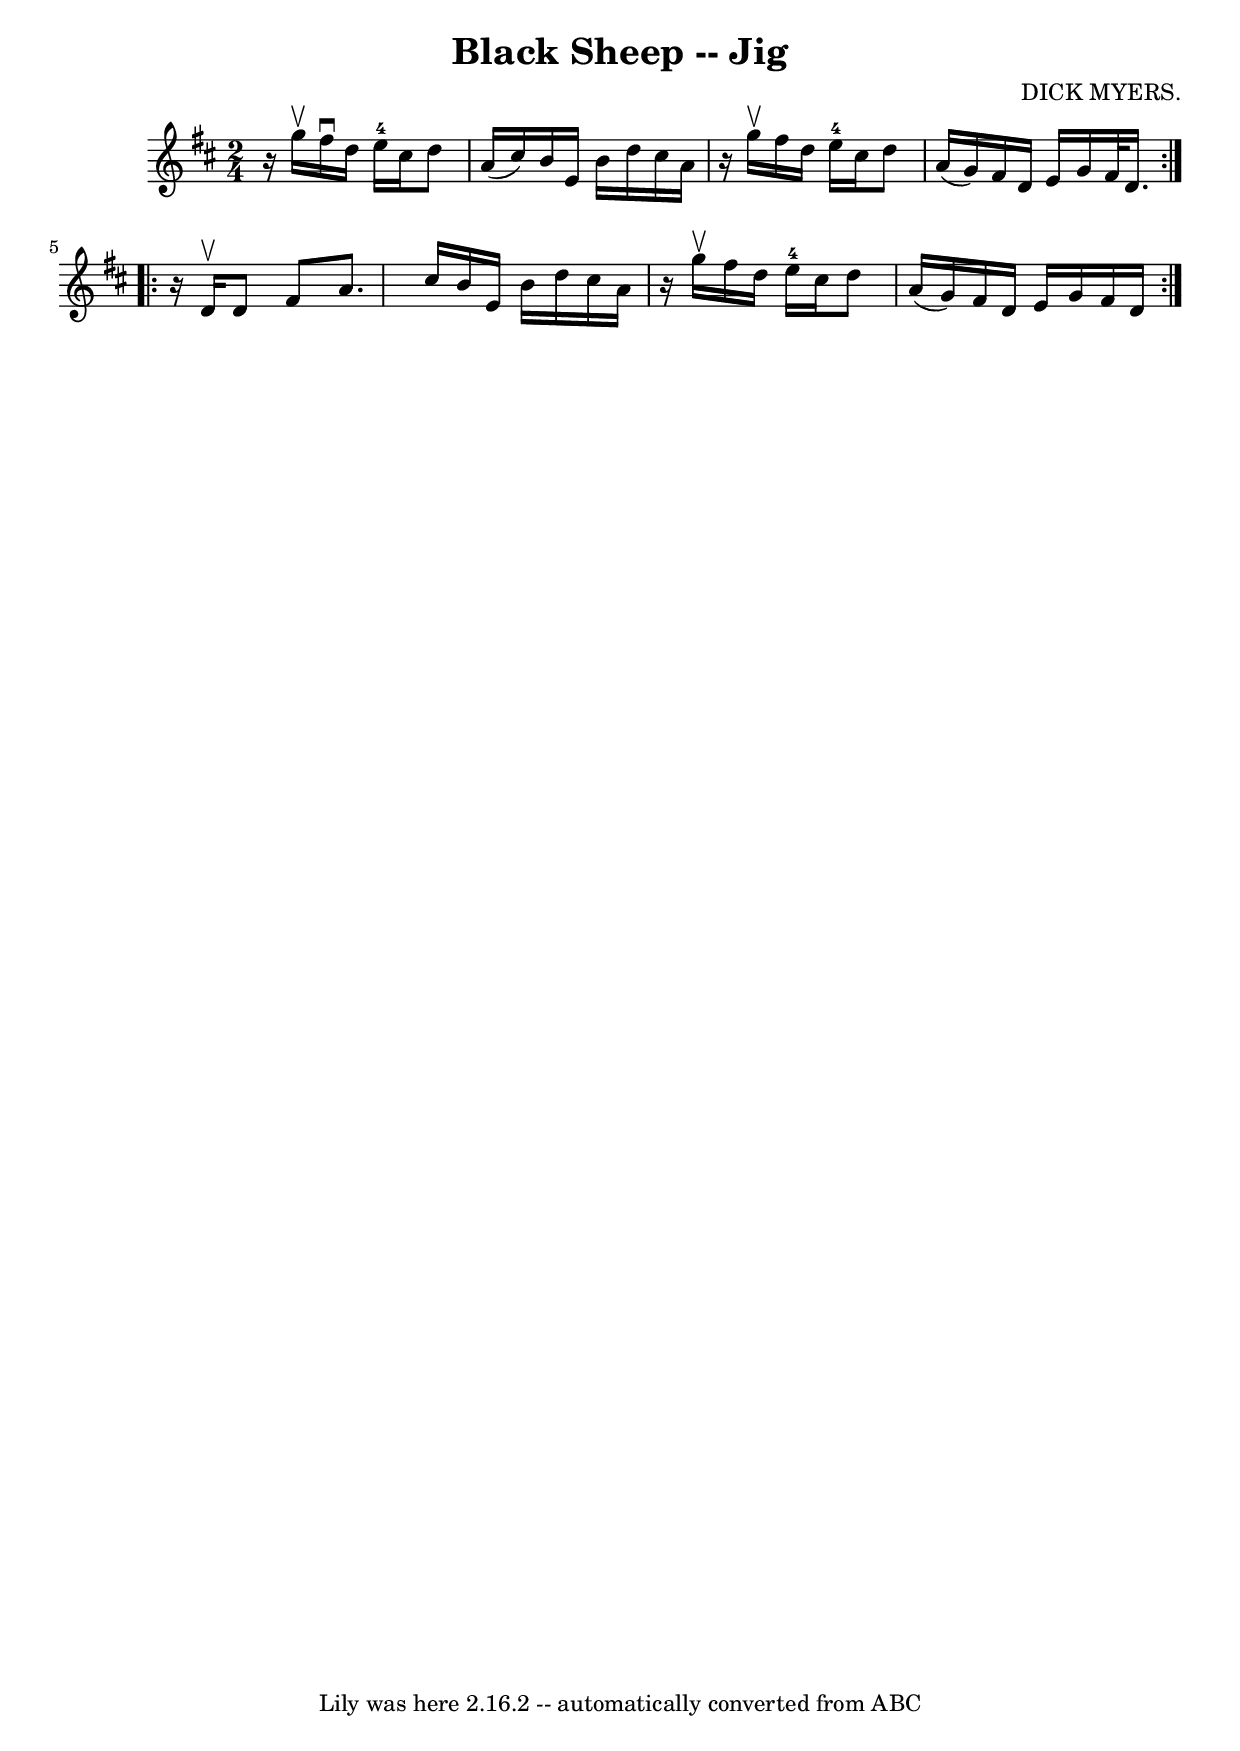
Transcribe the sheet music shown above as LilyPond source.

\version "2.7.40"
\include "Mammoth.ily"
\header {
	%% book = "Ryan's Mammoth Collection"
	composer = "DICK MYERS."
	crossRefNumber = "1"
	footnotes = "\\\\112 630"
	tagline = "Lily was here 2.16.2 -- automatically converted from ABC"
	title = "Black Sheep -- Jig"
}
voicedefault =  {
\set Score.defaultBarType = "empty"

\repeat volta 2 {
\time 2/4 \key d \major   r16 g''16^\upbow |
 fis''16^\downbow   
d''16 e''16-4 cis''16 d''8 a'16 (cis''16)   |
 b'16 
 e'16 b'16 d''16 cis''16 a'16    r16 g''16^\upbow   |
   
fis''16 d''16 e''16-4 cis''16 d''8 a'16 (g'16)   
|
 fis'16 d'16 e'16 g'16 fis'32 d'16.  }     
\repeat volta 2 {   r16 d'16^\upbow |
 d'8 fis'8 a'8.    
cis''16    |
 b'16 e'16 b'16 d''16 cis''16 a'16    r16 
g''16^\upbow   |
 fis''16 d''16 e''16-4 cis''16 d''8    
a'16 (g'16)   |
 fis'16 d'16 e'16 g'16 fis'16 d'16 
   }   
}

\score{
    <<

	\context Staff="default"
	{
	    \voicedefault 
	}

    >>
	\layout {
	}
	\midi {}
}
